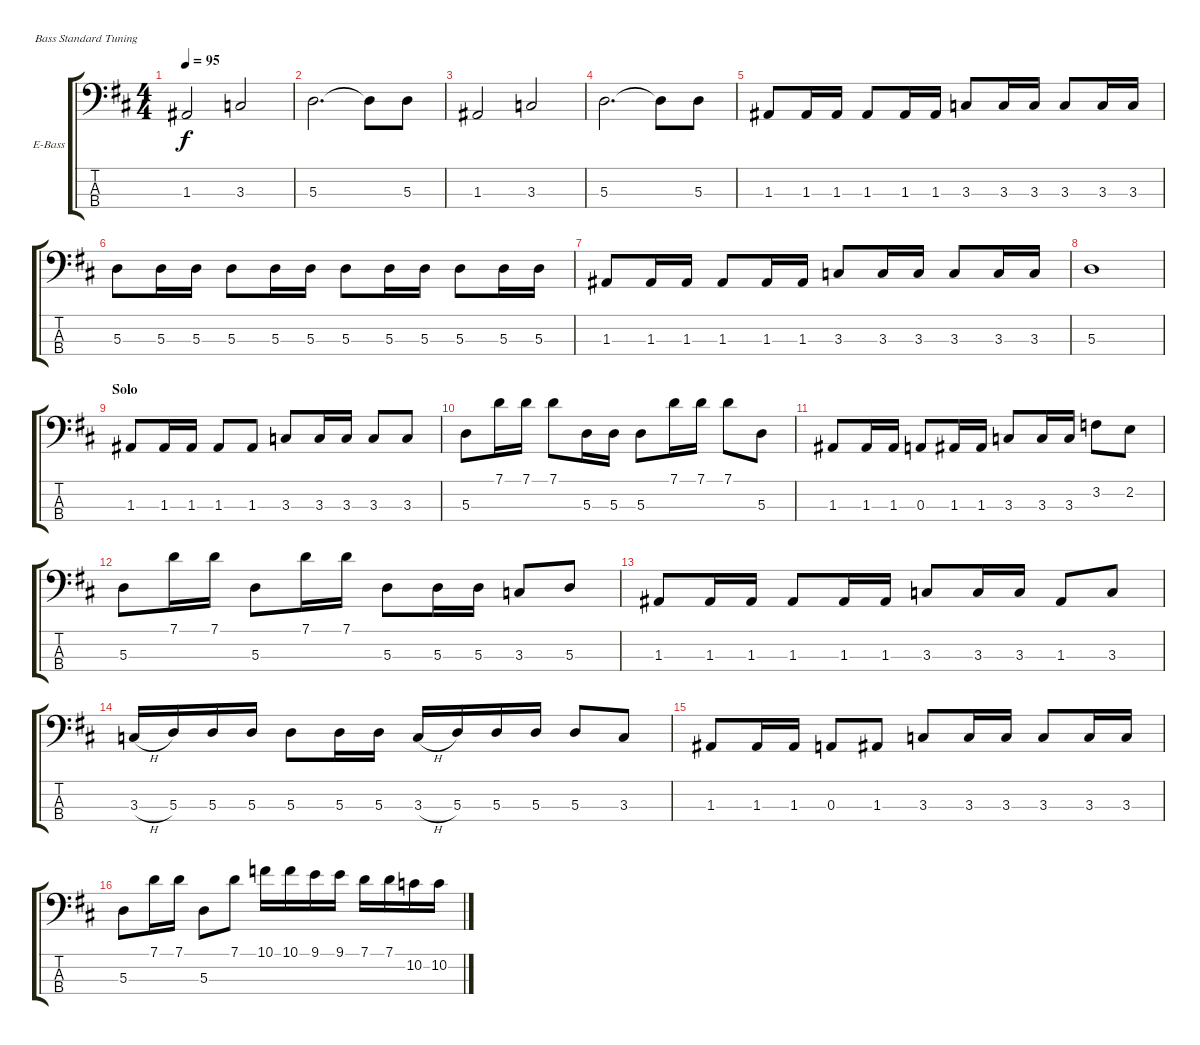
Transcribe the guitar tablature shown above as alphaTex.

\defaultSystemsLayout 4
\bracketExtendMode groupsimilarinstruments
\firstSystemTrackNameOrientation horizontal
\otherSystemsTrackNameOrientation horizontal
\track ("Electric Bass" "E-Bass") {instrument electricbassfinger}
\staff {score tabs}
\tuning (G2 D2 A1 E1)
\ts (4 4)
\tempo 95
\clef f4
\ks d
1.3{t}.2{dy f} 3.3.2 |
5.3.2{d} 5.3{t}.8 5.3.8 |
1.3.2 3.3.2 |
5.3.2{d} 5.3{t}.8 5.3.8 |
1.3.8 1.3.16 1.3.16 1.3.8 1.3.16 1.3.16 3.3.8 3.3.16 3.3.16 3.3.8 3.3.16 3.3.16 |
5.3.8 5.3.16 5.3.16 5.3.8 5.3.16 5.3.16 5.3.8 5.3.16 5.3.16 5.3.8 5.3.16 5.3.16 |
1.3.8 1.3.16 1.3.16 1.3.8 1.3.16 1.3.16 3.3.8 3.3.16 3.3.16 3.3.8 3.3.16 3.3.16 |
5.3.1 |
\section ("" "Solo")
1.3.8 1.3.16 1.3.16 1.3.8 1.3.8 3.3.8 3.3.16 3.3.16 3.3.8 3.3.8 |
5.3.8 7.1.16 7.1.16 7.1.8 5.3.16 5.3.16 5.3.8 7.1.16 7.1.16 7.1.8 5.3.8 |
1.3.8 1.3.16 1.3.16 0.3.8 1.3.16 1.3.16 3.3.8 3.3.16 3.3.16 3.2.8 2.2.8 |
5.3.8 7.1.16 7.1.16 5.3.8 7.1.16 7.1.16 5.3.8 5.3.16 5.3.16 3.3.8 5.3.8 |
1.3.8 1.3.16 1.3.16 1.3.8 1.3.16 1.3.16 3.3.8 3.3.16 3.3.16 1.3.8 3.3.8 |
3.3{h}.16 5.3.16 5.3.16 5.3.16 5.3.8 5.3.16 5.3.16 3.3{h}.16 5.3.16 5.3.16 5.3.16 5.3.8 3.3.8 |
1.3.8 1.3.16 1.3.16 0.3.8 1.3.8 3.3.8 3.3.16 3.3.16 3.3.8 3.3.16 3.3.16 |
5.3.8 7.1.16 7.1.16 5.3.8 7.1.8 10.1.16 10.1.16 9.1.16 9.1.16 7.1.16 7.1.16 10.2.16 10.2.16
